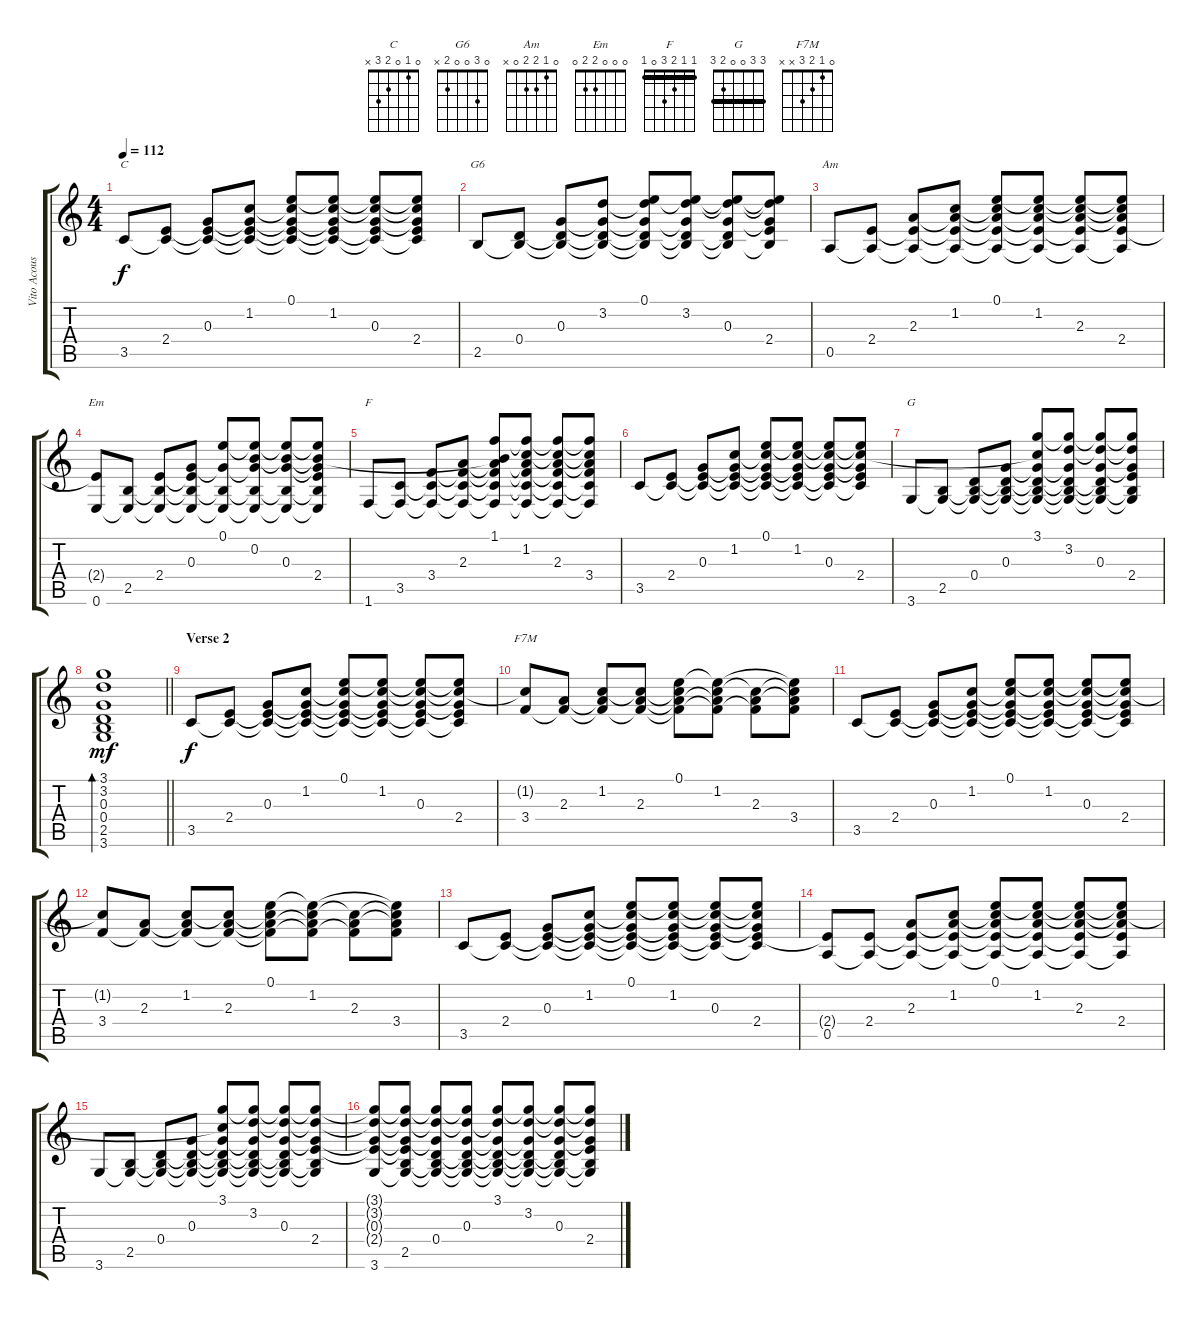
\track ("Vito Acoustic Guitar" "Vito Acous") {instrument acousticguitarsteel}
\staff {score tabs}
\tuning (E4 B3 G3 D3 A2 E2) {hide}
\chord ("C" 0 1 0 2 3 x)
\chord ("G6" 0 3 0 0 2 x)
\chord ("Am" 0 1 2 2 0 x)
\chord ("Em" 0 0 0 2 2 0)
\chord ("F" 1 1 2 3 0 1) {barre 1}
\chord ("G" 3 3 0 0 2 3) {barre 3}
\chord ("F7M" 0 1 2 3 x x)
\ts (4 4)
\tempo 112
\clef g2
\ks c
3.5.8{ch "C" dy f} (2.4 3.5{t}).8 (0.3 2.4{t} 3.5{t}).8 (1.2 0.3{t} 2.4{t} 3.5{t}).8 (0.1 1.2{t} 0.3{t} 2.4{t} 3.5{t}).8 (0.1{t} 1.2 0.3{t} 2.4{t} 3.5{t}).8 (0.1{t} 1.2{t} 0.3 2.4{t} 3.5{t}).8 (0.1{t} 1.2{t} 0.3{t} 2.4 3.5{t}).8 |
2.5.8{ch "G6"} (0.4 2.5{t}).8 (0.3 0.4{t} 2.5{t}).8 (3.2 0.3{t} 0.4{t} 2.5{t}).8 (0.1 3.2{t} 0.3{t} 0.4{t} 2.5{t}).8 (0.1{t} 3.2 0.3{t} 0.4{t} 2.5{t}).8 (0.1{t} 3.2{t} 0.3 0.4{t} 2.5{t}).8 (0.1{t} 3.2{t} 0.3{t} 2.4 2.5{t}).8 |
0.5.8{ch "Am"} (2.4 0.5{t}).8 (2.3 2.4{t} 0.5{t}).8 (1.2 2.3{t} 2.4{t} 0.5{t}).8 (0.1 1.2{t} 2.3{t} 2.4{t} 0.5{t}).8 (0.1{t} 1.2 2.3{t} 2.4{t} 0.5{t}).8 (0.1{t} 1.2{t} 2.3 2.4{t} 0.5{t}).8 (0.1{t} 1.2{t} 2.3{t} 2.4 0.5{t}).8 |
(2.4{t} 0.6).8{ch "Em"} (2.5 0.6{t}).8 (2.4 2.5{t} 0.6{t}).8 (0.3 2.4{t} 2.5{t} 0.6{t}).8 (0.1 0.3{t} 2.5{t} 0.6{t}).8 (0.1{t} 0.2 0.3{t} 2.5{t} 0.6{t}).8 (0.1{t} 0.2{t} 0.3 2.5{t} 0.6{t}).8 (0.1{t} 0.2{t} 0.3{t} 2.4 2.5{t} 0.6{t}).8 |
1.6.8{ch "F"} (3.5 1.6{t}).8 (3.4 3.5{t} 1.6{t}).8 (2.3 3.4{t} 3.5{t} 1.6{t}).8 (1.1 0.2{t} 2.3{t} 3.4{t} 3.5{t} 1.6{t}).8 (1.1{t} 1.2 2.3{t} 3.4{t} 3.5{t} 1.6{t}).8 (1.1{t} 1.2{t} 2.3 3.4{t} 3.5{t} 1.6{t}).8 (1.1{t} 1.2{t} 2.3{t} 3.4 3.5{t} 1.6{t}).8 |
3.5.8 (2.4 3.5{t}).8 (0.3 2.4{t} 3.5{t}).8 (1.2 0.3{t} 2.4{t} 3.5{t}).8 (0.1 1.2{t} 0.3{t} 2.4{t} 3.5{t}).8 (0.1{t} 1.2 0.3{t} 2.4{t} 3.5{t}).8 (0.1{t} 1.2{t} 0.3 2.4{t} 3.5{t}).8 (0.1{t} 1.2{t} 0.3{t} 2.4 3.5{t}).8 |
3.6.8{ch "G"} (2.5 3.6{t}).8 (0.4 2.5{t} 3.6{t}).8 (0.3 0.4{t} 2.5{t} 3.6{t}).8 (3.1 1.2{t} 0.3{t} 0.4{t} 2.5{t} 3.6{t}).8 (3.1{t} 3.2 0.3{t} 0.4{t} 2.5{t} 3.6{t}).8 (3.1{t} 3.2{t} 0.3 0.4{t} 2.5{t} 3.6{t}).8 (3.1{t} 3.2{t} 0.3{t} 2.4 2.5{t} 3.6{t}).8 |
\barLineRight lightlight
(3.1 3.2 0.3 0.4 2.5 3.6).1{bd 120 dy mf} |
\section ("" "Verse 2")
3.5.8{dy f} (2.4 3.5{t}).8 (0.3 2.4{t} 3.5{t}).8 (1.2 0.3{t} 2.4{t} 3.5{t}).8 (0.1 1.2{t} 0.3{t} 2.4{t} 3.5{t}).8 (0.1{t} 1.2 0.3{t} 2.4{t} 3.5{t}).8 (0.1{t} 1.2{t} 0.3 2.4{t} 3.5{t}).8 (0.1{t} 1.2{t} 0.3{t} 2.4 3.5{t}).8 |
(1.2{t} 3.4).8{ch "F7M"} (2.3 3.4{t}).8 (1.2 2.3{t} 3.4{t}).8 (1.2{t} 2.3 3.4{t}).8 (0.1 1.2{t} 2.3{t} 3.4{t}).8 (0.1{t} 1.2 2.3{t} 3.4{t}).8 (1.2{t} 2.3 3.4{t}).8 (0.1{t} 1.2{t} 2.3{t} 3.4).8 |
3.5.8 (2.4 3.5{t}).8 (0.3 2.4{t} 3.5{t}).8 (1.2 0.3{t} 2.4{t} 3.5{t}).8 (0.1 1.2{t} 0.3{t} 2.4{t} 3.5{t}).8 (0.1{t} 1.2 0.3{t} 2.4{t} 3.5{t}).8 (0.1{t} 1.2{t} 0.3 2.4{t} 3.5{t}).8 (0.1{t} 1.2{t} 0.3{t} 2.4 3.5{t}).8 |
(1.2{t} 3.4).8 (2.3 3.4{t}).8 (1.2 2.3{t} 3.4{t}).8 (1.2{t} 2.3 3.4{t}).8 (0.1 1.2{t} 2.3{t} 3.4{t}).8 (0.1{t} 1.2 2.3{t} 3.4{t}).8 (1.2{t} 2.3 3.4{t}).8 (0.1{t} 1.2{t} 2.3{t} 3.4).8 |
3.5.8 (2.4 3.5{t}).8 (0.3 2.4{t} 3.5{t}).8 (1.2 0.3{t} 2.4{t} 3.5{t}).8 (0.1 1.2{t} 0.3{t} 2.4{t} 3.5{t}).8 (0.1{t} 1.2 0.3{t} 2.4{t} 3.5{t}).8 (0.1{t} 1.2{t} 0.3 2.4{t} 3.5{t}).8 (0.1{t} 1.2{t} 0.3{t} 2.4 3.5{t}).8 |
(2.4{t} 0.5).8 (2.4 0.5{t}).8 (2.3 2.4{t} 0.5{t}).8 (1.2 2.3{t} 2.4{t} 0.5{t}).8 (0.1 1.2{t} 2.3{t} 2.4{t} 0.5{t}).8 (0.1{t} 1.2 2.3{t} 2.4{t} 0.5{t}).8 (0.1{t} 1.2{t} 2.3 2.4{t} 0.5{t}).8 (0.1{t} 1.2{t} 2.3{t} 2.4 0.5{t}).8 |
3.6.8 (2.5 3.6{t}).8 (0.4 2.5{t} 3.6{t}).8 (0.3 0.4{t} 2.5{t} 3.6{t}).8 (3.1 1.2{t} 0.3{t} 0.4{t} 2.5{t} 3.6{t}).8 (3.1{t} 3.2 0.3{t} 0.4{t} 2.5{t} 3.6{t}).8 (3.1{t} 3.2{t} 0.3 0.4{t} 2.5{t} 3.6{t}).8 (3.1{t} 3.2{t} 0.3{t} 2.4 2.5{t} 3.6{t}).8 |
(3.1{t} 3.2{t} 0.3{t} 2.4{t} 3.6).8 (3.1{t} 3.2{t} 0.3{t} 2.4{t} 2.5 3.6{t}).8 (3.1{t} 3.2{t} 0.3{t} 0.4 2.5{t} 3.6{t}).8 (3.1{t} 3.2{t} 0.3 0.4{t} 2.5{t} 3.6{t}).8 (3.1 3.2{t} 0.3{t} 0.4{t} 2.5{t} 3.6{t}).8 (3.1{t} 3.2 0.3{t} 0.4{t} 2.5{t} 3.6{t}).8 (3.1{t} 3.2{t} 0.3 0.4{t} 2.5{t} 3.6{t}).8 (3.1{t} 3.2{t} 0.3{t} 2.4 2.5{t} 3.6{t}).8
